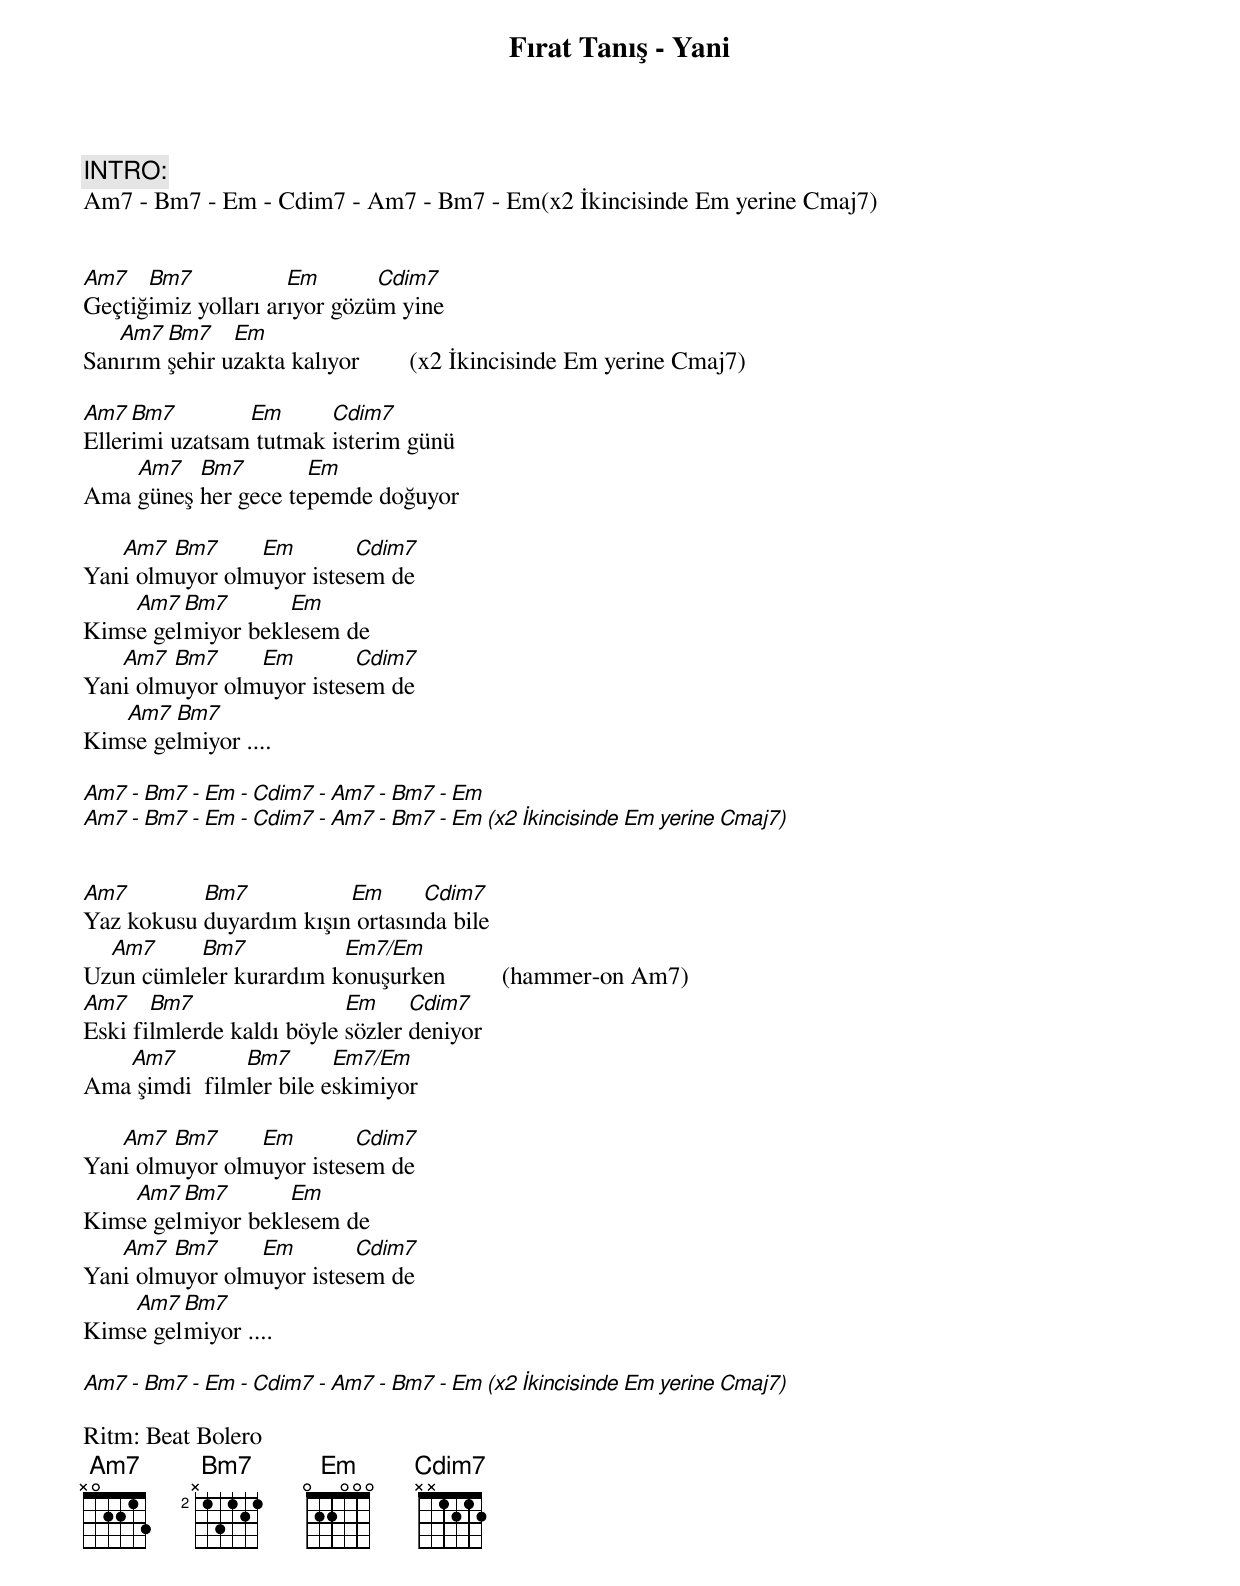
Fırat Tanış - Yani

INTRO:
Am7 - Bm7 - Em - Cdim7 - Am7 - Bm7 - Em(x2 İkincisinde Em yerine Cmaj7)


Am7   Bm7            Em       Cdim7
Geçtiğimiz yolları arıyor gözüm yine
   Am7  Bm7    Em
Sanırım şehir uzakta kalıyor        (x2 İkincisinde Em yerine Cmaj7)

Am7  Bm7        Em      Cdim7
Ellerimi uzatsam tutmak isterim günü
    Am7   Bm7        Em
Ama güneş her gece tepemde doğuyor

   Am7  Bm7     Em        Cdim7
Yani olmuyor olmuyor istesem de
    Am7  Bm7       Em
Kimse gelmiyor beklesem de
   Am7  Bm7     Em        Cdim7
Yani olmuyor olmuyor istesem de
   Am7  Bm7
Kimse gelmiyor ....

Am7 - Bm7 - Em - Cdim7 - Am7 - Bm7 - Em
Am7 - Bm7 - Em - Cdim7 - Am7 - Bm7 - Em (x2 İkincisinde Em yerine Cmaj7)


Am7        Bm7           Em      Cdim7
Yaz kokusu duyardım kışın ortasında bile
  Am7     Bm7           Em7/Em
Uzun cümleler kurardım konuşurken         (hammer-on Am7)
Am7    Bm7                 Em     Cdim7
Eski filmlerde kaldı böyle sözler deniyor
   Am7         Bm7       Em7/Em
Ama şimdi  filmler bile eskimiyor

   Am7  Bm7     Em        Cdim7
Yani olmuyor olmuyor istesem de
    Am7  Bm7       Em
Kimse gelmiyor beklesem de
   Am7  Bm7     Em        Cdim7
Yani olmuyor olmuyor istesem de
    Am7  Bm7
Kimse gelmiyor ....

Am7 - Bm7 - Em - Cdim7 - Am7 - Bm7 - Em (x2 İkincisinde Em yerine Cmaj7)

Ritm: Beat Bolero
